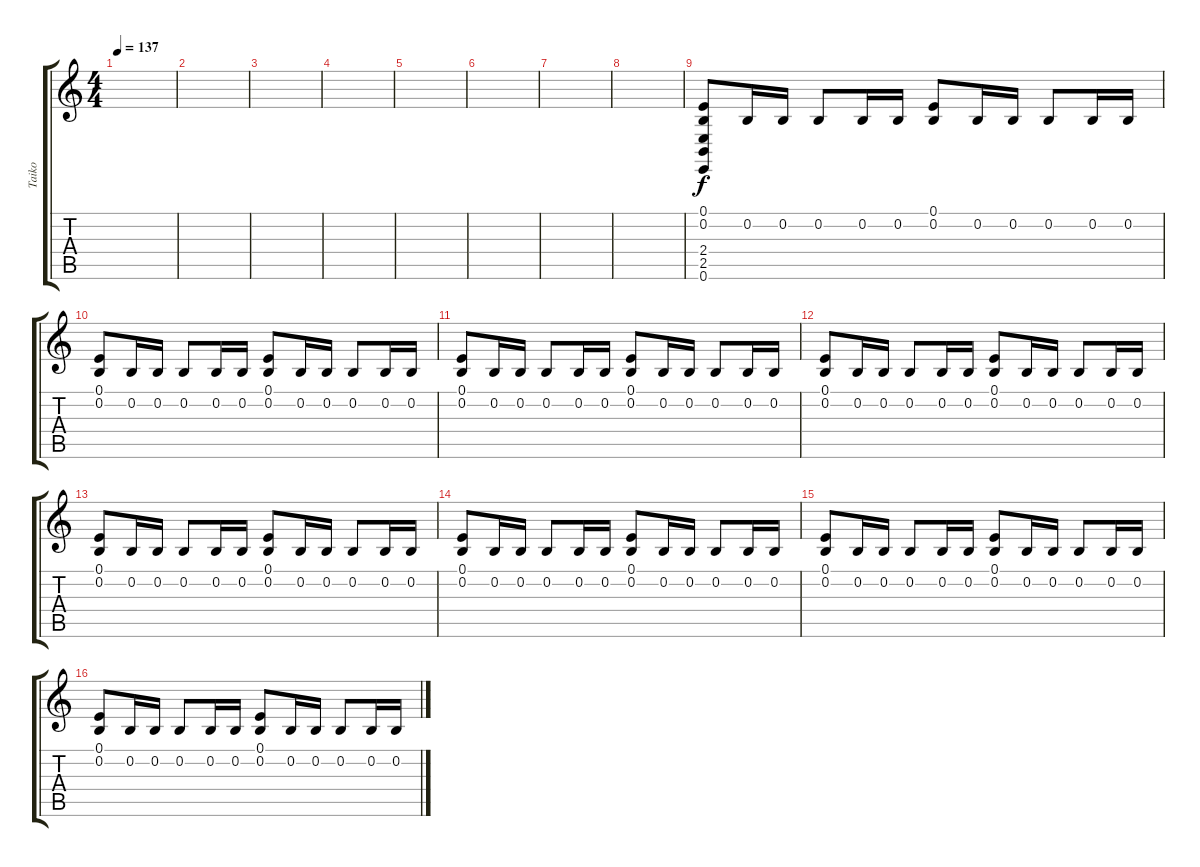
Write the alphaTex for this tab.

\track ("Taiko" "Taiko") {instrument taikodrum}
\staff {score tabs}
\tuning (E4 B3 G3 D3 A2 E2) {hide}
\ts (4 4)
\tempo 137
\clef g2
\ks c
|
|
|
|
|
|
|
|
(0.1 0.2 2.4 2.5 0.6).8 0.2.16 0.2.16 0.2.8 0.2.16 0.2.16 (0.1 0.2).8 0.2.16 0.2.16 0.2.8 0.2.16 0.2.16 |
(0.1 0.2).8 0.2.16 0.2.16 0.2.8 0.2.16 0.2.16 (0.1 0.2).8 0.2.16 0.2.16 0.2.8 0.2.16 0.2.16 |
(0.1 0.2).8 0.2.16 0.2.16 0.2.8 0.2.16 0.2.16 (0.1 0.2).8 0.2.16 0.2.16 0.2.8 0.2.16 0.2.16 |
(0.1 0.2).8 0.2.16 0.2.16 0.2.8 0.2.16 0.2.16 (0.1 0.2).8 0.2.16 0.2.16 0.2.8 0.2.16 0.2.16 |
(0.1 0.2).8 0.2.16 0.2.16 0.2.8 0.2.16 0.2.16 (0.1 0.2).8 0.2.16 0.2.16 0.2.8 0.2.16 0.2.16 |
(0.1 0.2).8 0.2.16 0.2.16 0.2.8 0.2.16 0.2.16 (0.1 0.2).8 0.2.16 0.2.16 0.2.8 0.2.16 0.2.16 |
(0.1 0.2).8 0.2.16 0.2.16 0.2.8 0.2.16 0.2.16 (0.1 0.2).8 0.2.16 0.2.16 0.2.8 0.2.16 0.2.16 |
(0.1 0.2).8 0.2.16 0.2.16 0.2.8 0.2.16 0.2.16 (0.1 0.2).8 0.2.16 0.2.16 0.2.8 0.2.16 0.2.16
